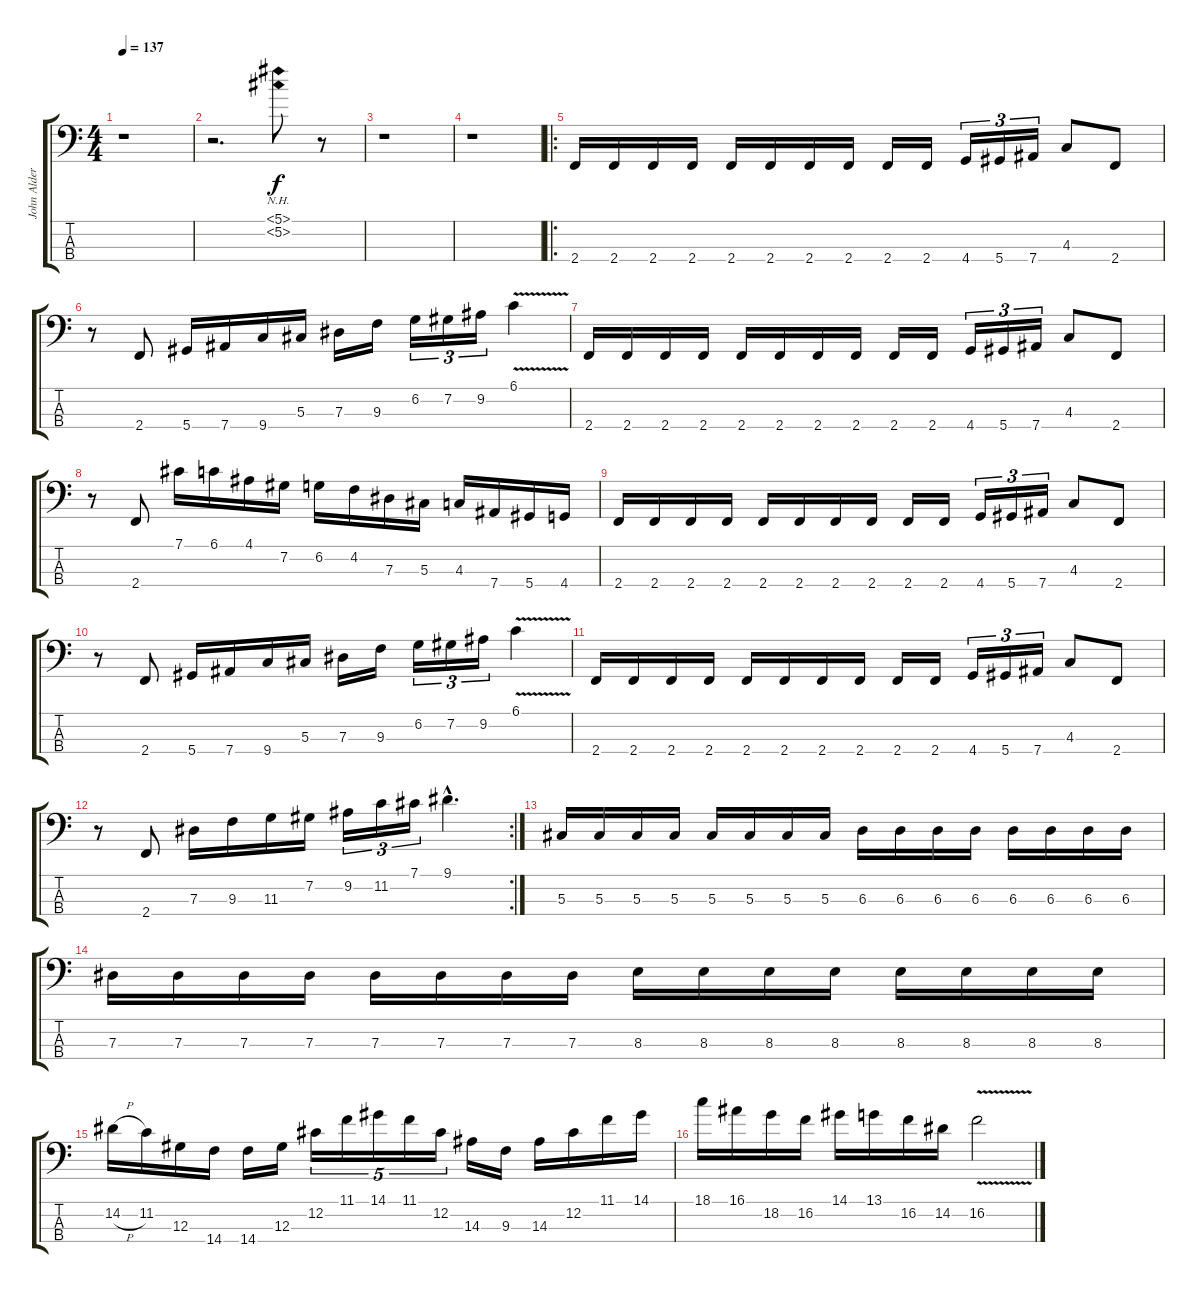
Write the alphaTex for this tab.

\track ("John Alderete" "John Alder") {instrument electricbassfinger}
\staff {score tabs}
\tuning (Gb2 Db2 Ab1 Eb1) {hide}
\ts (4 4)
\tempo 137
\clef f4
\ks c
r.1{dy f instrument electricbassfinger} |
r.2{d} (5.1{nh} 5.2{nh}).8 r.8 |
r.1 |
r.1 |
\ro
2.4.16 2.4.16 2.4.16 2.4.16 2.4.16 2.4.16 2.4.16 2.4.16 2.4.16 2.4.16 4.4.16{tu (3 2)} 5.4.16{tu (3 2)} 7.4.16{tu (3 2)} 4.3.8 2.4.8 |
r.8 2.4.8 5.4.16 7.4.16 9.4.16 5.3.16 7.3.16 9.3.16 6.2.16{tu (3 2)} 7.2.16{tu (3 2)} 9.2.16{tu (3 2)} 6.1{v}.4 |
2.4.16 2.4.16 2.4.16 2.4.16 2.4.16 2.4.16 2.4.16 2.4.16 2.4.16 2.4.16 4.4.16{tu (3 2)} 5.4.16{tu (3 2)} 7.4.16{tu (3 2)} 4.3.8 2.4.8 |
r.8 2.4.8 7.1.16 6.1.16 4.1.16 7.2.16 6.2.16 4.2.16 7.3.16 5.3.16 4.3.16 7.4.16 5.4.16 4.4.16 |
2.4.16 2.4.16 2.4.16 2.4.16 2.4.16 2.4.16 2.4.16 2.4.16 2.4.16 2.4.16 4.4.16{tu (3 2)} 5.4.16{tu (3 2)} 7.4.16{tu (3 2)} 4.3.8 2.4.8 |
r.8 2.4.8 5.4.16 7.4.16 9.4.16 5.3.16 7.3.16 9.3.16 6.2.16{tu (3 2)} 7.2.16{tu (3 2)} 9.2.16{tu (3 2)} 6.1{v}.4 |
2.4.16 2.4.16 2.4.16 2.4.16 2.4.16 2.4.16 2.4.16 2.4.16 2.4.16 2.4.16 4.4.16{tu (3 2)} 5.4.16{tu (3 2)} 7.4.16{tu (3 2)} 4.3.8 2.4.8 |
\rc 2
r.8 2.4.8 7.3.16 9.3.16 11.3.16 7.2.16 9.2.16{tu (3 2)} 11.2.16{tu (3 2)} 7.1.16{tu (3 2)} 9.1{hac}.4{d} |
5.3.16 5.3.16 5.3.16 5.3.16 5.3.16 5.3.16 5.3.16 5.3.16 6.3.16 6.3.16 6.3.16 6.3.16 6.3.16 6.3.16 6.3.16 6.3.16 |
7.3.16 7.3.16 7.3.16 7.3.16 7.3.16 7.3.16 7.3.16 7.3.16 8.3.16 8.3.16 8.3.16 8.3.16 8.3.16 8.3.16 8.3.16 8.3.16 |
14.2{h}.16 11.2.16 12.3.16 14.4.16 14.4.16 12.3.16 12.2.16{tu (5 4)} 11.1.16{tu (5 4)} 14.1.16{tu (5 4)} 11.1.16{tu (5 4)} 12.2.16{tu (5 4)} 14.3.16 9.3.16 14.3.16 12.2.16 11.1.16 14.1.16 |
18.1.16 16.1.16 18.2.16 16.2.16 14.1.16 13.1.16 16.2.16 14.2.16 16.2{v}.2
